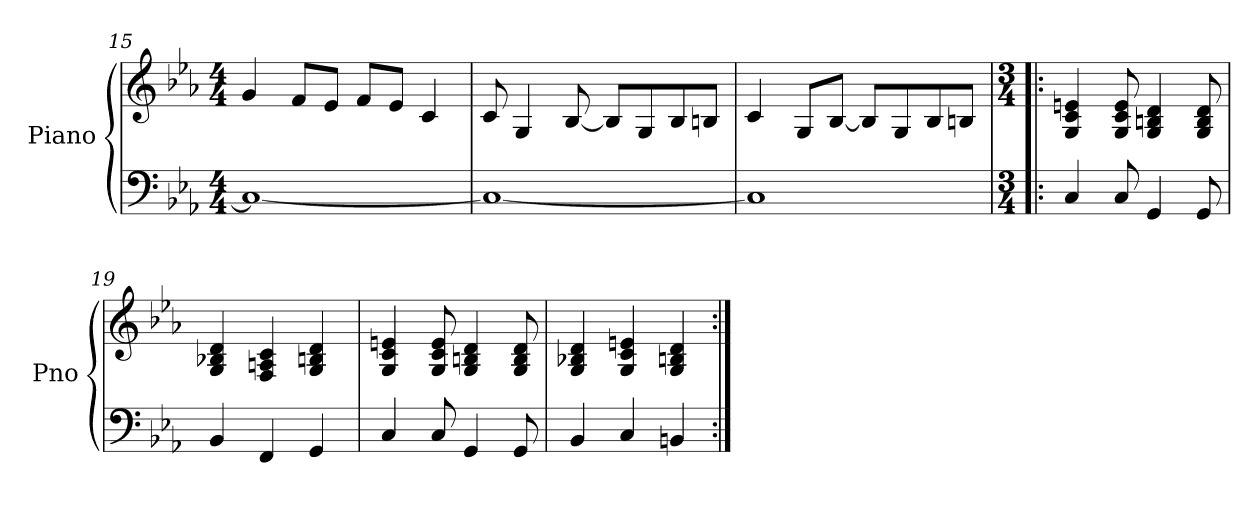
**kern	**kern
*part1	*part1
*staff2	*staff1
*I"Piano	*
*I'Pno	*
*clefF4	*clefG2
*k[b-e-a-]	*k[b-e-a-]
*c:	*c:
*M4/4	*M4/4
=15	=15
1C_	4g/
.	8f/L
.	8e-/J
.	8f/L
.	8e-/J
.	4c/
=16	=16
1C_	8c/
.	4G/
.	[8B-/
.	8B-/L]
.	8G/
.	8B-/
.	8Bn/J
=17	=17
1C]	4c/
.	8G/L
.	[8B-/J
.	8B-/L]
.	8G/
.	8B-/
.	8Bn/J
!!LO:LB:g=z
=18!|:	=18!|:
*M3/4	*M3/4
4C/	4G/ 4c/ 4en/
8C/	8G/ 8c/ 8e/
4GG/	4G/ 4Bn/ 4d/
8GG/	8G/ 8B/ 8d/
=19	=19
4BB-/	4G/ 4B-X/ 4d/
4FF/	4F/ 4An/ 4c/
4GG/	4G/ 4Bn/ 4d/
=20	=20
4C/	4G/ 4c/ 4en/
8C/	8G/ 8c/ 8e/
4GG/	4G/ 4Bn/ 4d/
8GG/	8G/ 8B/ 8d/
=21	=21
4BB-/	4G/ 4B-X/ 4d/
4C/	4G/ 4c/ 4en/
4BBn/	4G/ 4Bn/ 4d/
=:|!	=:|!
*-	*-
